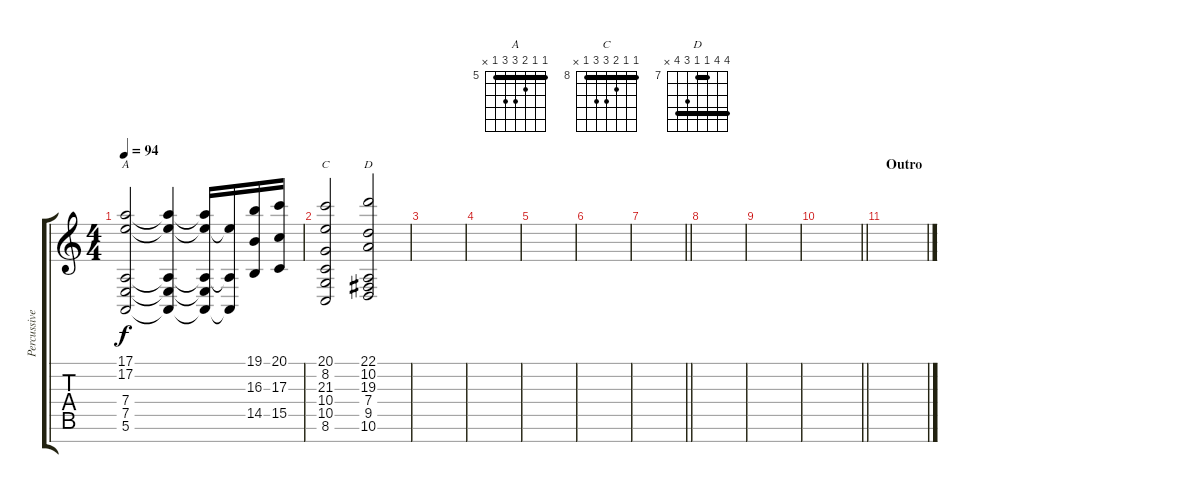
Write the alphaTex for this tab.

\track ("Percussive Organ" "Percussive") {instrument percussiveorgan}
\staff {score tabs}
\tuning (E4 B3 G3 D3 A2 E2 B1) {hide}
\chord ("A" 5 5 6 7 7 5 x) {firstfret 5 barre 5}
\chord ("C" 8 8 9 10 10 8 x) {firstfret 8 barre 8}
\chord ("D" 10 10 7 7 9 10 x) {firstfret 7 barre (7 10)}
\ts (4 4)
\tempo 94
\clef g2
\ks c
(17.1 17.2 7.4 7.5 5.6).2{ch "A" dy f} (17.1{t} 17.2{t} 7.4{t} 7.5{t} 5.6{t}).4 (17.1{t} 17.2{t} 7.4{t} 7.5{t} 5.6{t}).16 (17.2{t} 7.4{t} 5.6{t}).16 (19.1 16.3 14.5).16 (20.1 17.3 15.5).16 |
(20.1 8.2 21.3 10.4 10.5 8.6).2{ch "C"} (22.1 10.2 19.3 7.4 9.5 10.6).2{ch "D"} |
|
|
|
|
\barLineRight lightlight
|
|
|
\barLineRight lightlight
|
\section ("" "Outro")
